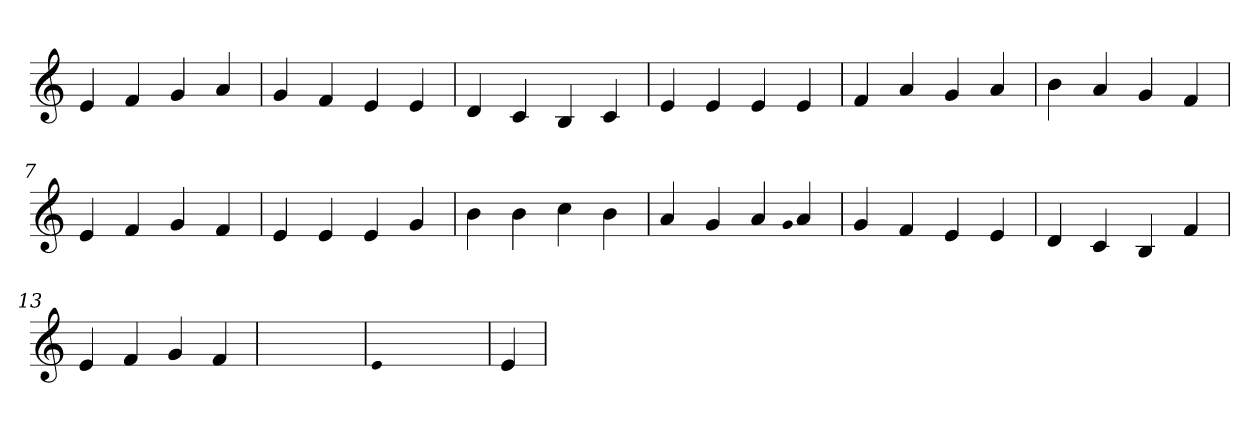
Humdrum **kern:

**kern
*part1
*staff1
*clefG2
=1
4e
4f
4g
4a
=2
4g
4f
4e
4e
=3
4d
4c
4B
4c
=4
4e
4e
4e
4e
=5
4f
4a
4g
4a
=6
4b
4a
4g
4f
=7
4e
4f
4g
4f
=8
4e
4e
4e
4g
=9
4b
4b
4cc
4b
=10
4a
4g
4a
qqg
4a
=11
4g
4f
4e
4e
=12
4d
4c
4B
4f
=13
4e
4f
4g
4f
=14
1ryy
=14
qqe
1ryy
=14
4e
=
*-
